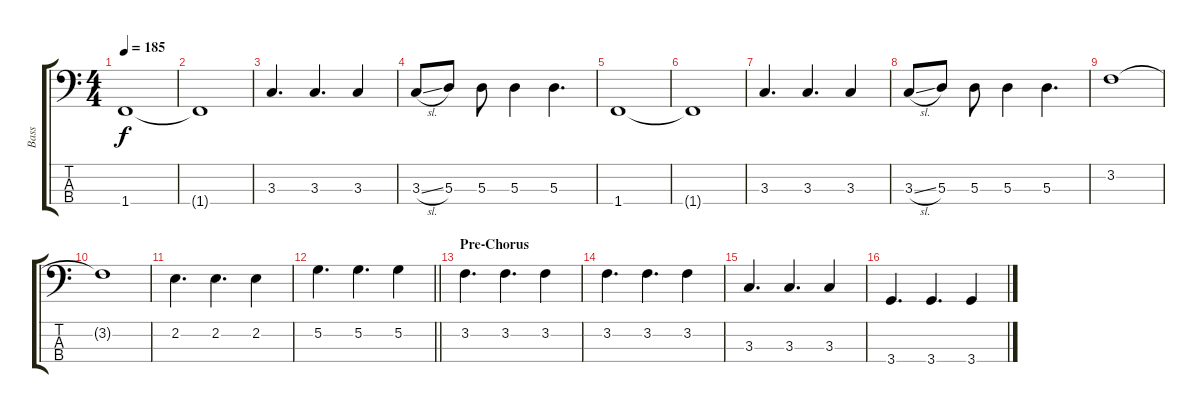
\track ("Bass" "Bass") {instrument electricbasspick}
\staff {score tabs}
\tuning (G2 D2 A1 E1) {hide}
\ts (4 4)
\tempo 185
\clef f4
\ks c
1.4.1{dy f} |
1.4{t}.1 |
3.3.4{d} 3.3.4{d} 3.3.4 |
3.3{sl}.8 5.3.8 5.3.8 5.3.4 5.3.4{d} |
1.4.1 |
1.4{t}.1 |
3.3.4{d} 3.3.4{d} 3.3.4 |
3.3{sl}.8 5.3.8 5.3.8 5.3.4 5.3.4{d} |
3.2.1 |
3.2{t}.1 |
2.2.4{d} 2.2.4{d} 2.2.4 |
\barLineRight lightlight
5.2.4{d} 5.2.4{d} 5.2.4 |
\section ("" "Pre-Chorus")
3.2.4{d} 3.2.4{d} 3.2.4 |
3.2.4{d} 3.2.4{d} 3.2.4 |
3.3.4{d} 3.3.4{d} 3.3.4 |
3.4.4{d} 3.4.4{d} 3.4.4
